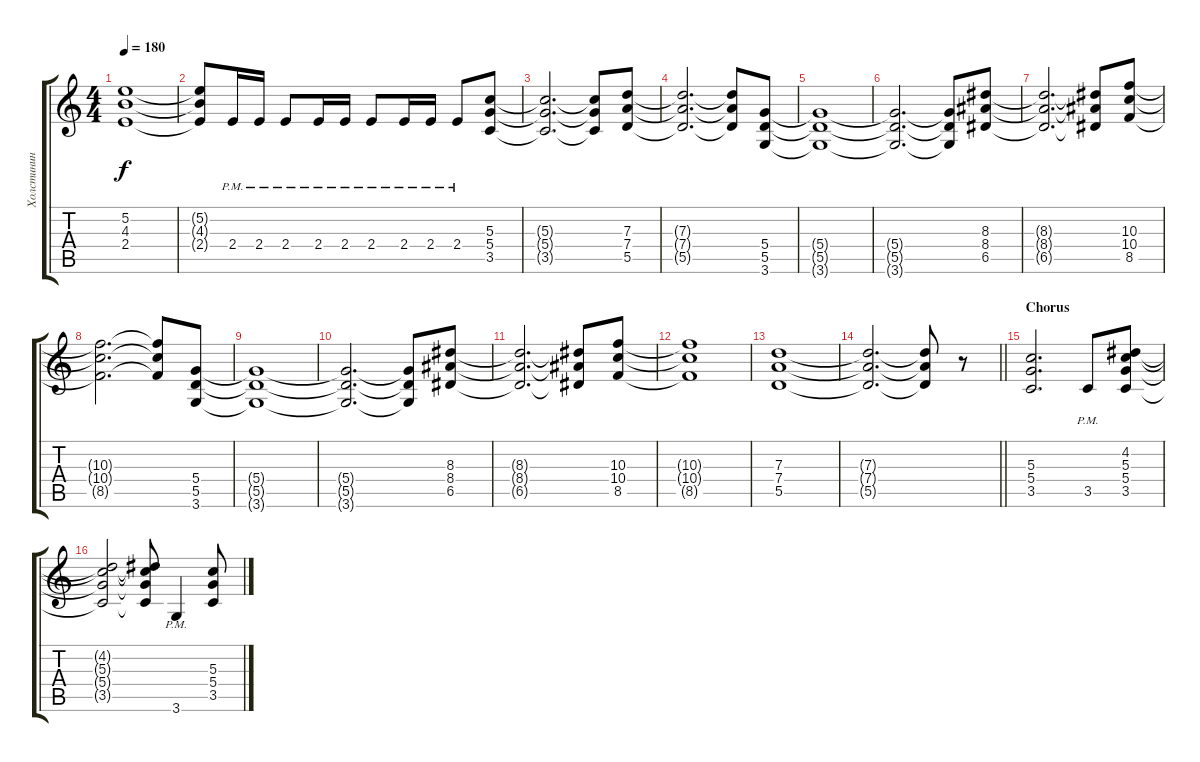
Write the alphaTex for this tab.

\track ("Холстинин" "Холстинин") {instrument distortionguitar}
\staff {score tabs}
\tuning (E4 B3 G3 D3 A2 E2) {hide}
\ts (4 4)
\tempo 180
\clef g2
\ks c
(5.2{t} 4.3{t} 2.4{t}).1{dy f} |
(5.2{t} 4.3{t} 2.4{t}).8 2.4{pm}.16 2.4{pm}.16 2.4{pm}.8 2.4{pm}.16 2.4{pm}.16 2.4{pm}.8 2.4{pm}.16 2.4{pm}.16 2.4{pm}.8 (5.3 5.4 3.5).8 |
(5.3{t} 5.4{t} 3.5{t}).2{d} (5.3{t} 5.4{t} 3.5{t}).8 (7.3 7.4 5.5).8 |
(7.3{t} 7.4{t} 5.5{t}).2{d} (7.3{t} 7.4{t} 5.5{t}).8 (5.4 5.5 3.6).8 |
(5.4{t} 5.5{t} 3.6{t}).1 |
(5.4{t} 5.5{t} 3.6{t}).2{d} (5.4{t} 5.5{t} 3.6{t}).8 (8.3 8.4 6.5).8 |
(8.3{t} 8.4{t} 6.5{t}).2{d} (8.3{t} 8.4{t} 6.5{t}).8 (10.3 10.4 8.5).8 |
(10.3{t} 10.4{t} 8.5{t}).2{d} (10.3{t} 10.4{t} 8.5{t}).8 (5.4 5.5 3.6).8 |
(5.4{t} 5.5{t} 3.6{t}).1 |
(5.4{t} 5.5{t} 3.6{t}).2{d} (5.4{t} 5.5{t} 3.6{t}).8 (8.3 8.4 6.5).8 |
(8.3{t} 8.4{t} 6.5{t}).2{d} (8.3{t} 8.4{t} 6.5{t}).8 (10.3 10.4 8.5).8 |
(10.3{t} 10.4{t} 8.5{t}).1 |
(7.3 7.4 5.5).1 |
\barLineRight lightlight
(7.3{t} 7.4{t} 5.5{t}).2{d} (7.3{t} 7.4{t} 5.5{t}).8 r.8 |
\section ("" "Chorus")
(5.3 5.4 3.5).2{d volume 14} 3.5{pm}.8 (4.2 5.3 5.4 3.5).8 |
(4.2{t} 5.3{t} 5.4{t} 3.5{t}).2 (4.2{t} 5.3{t} 5.4{t} 3.5{t}).8 3.6{pm}.4 (5.3 5.4 3.5).8
